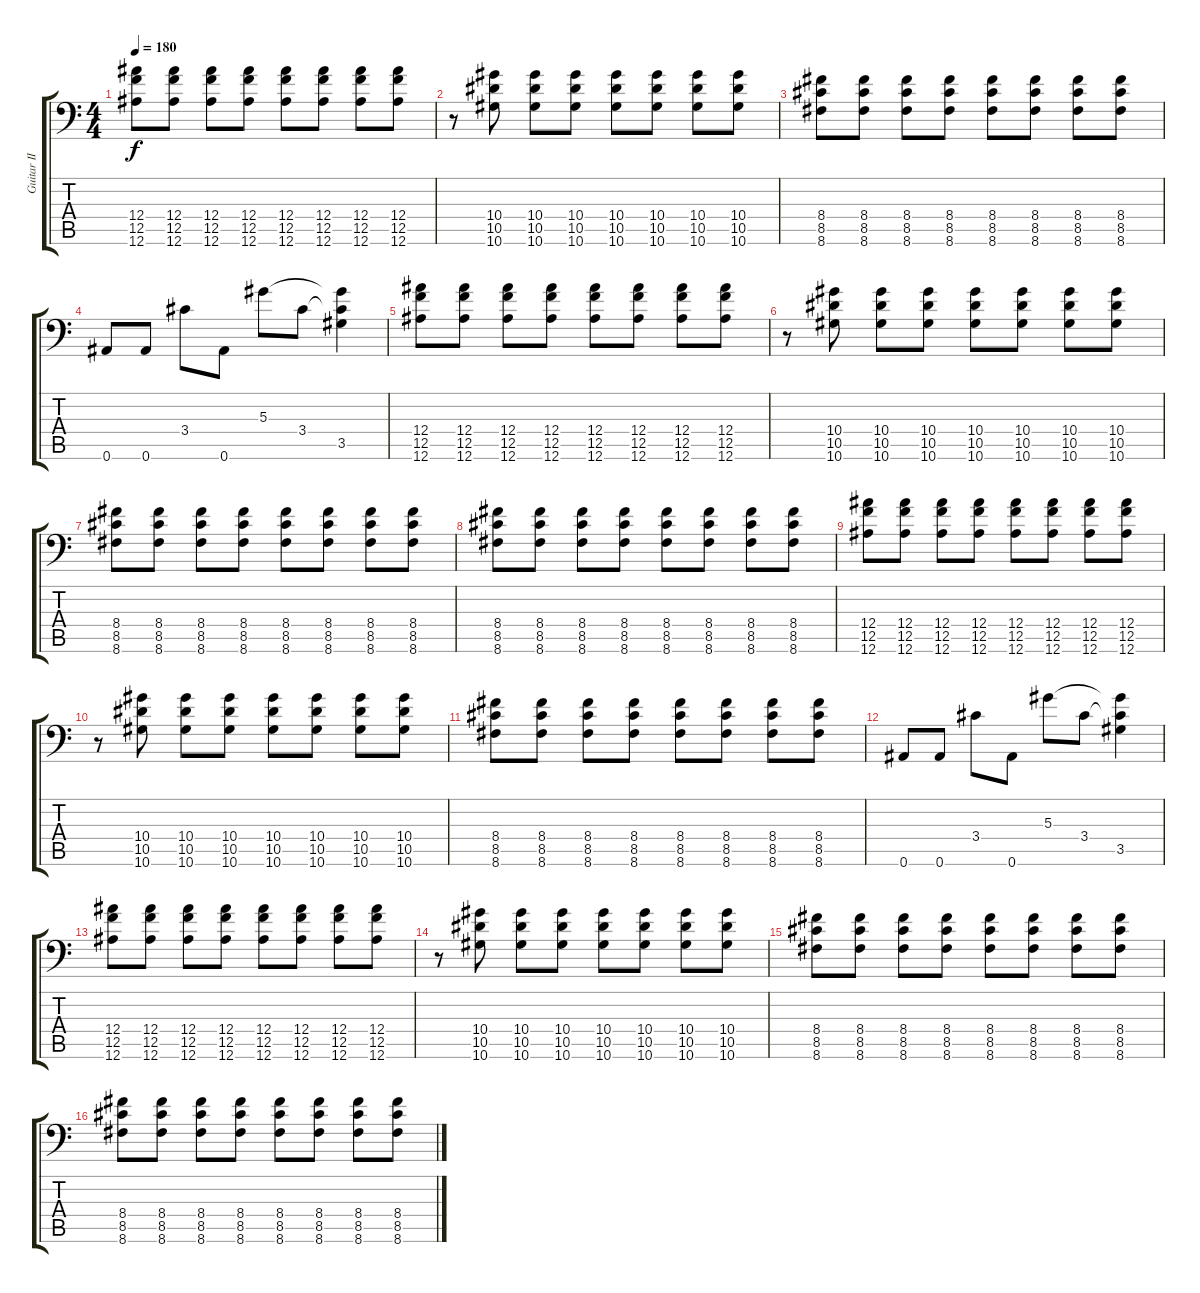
\track ("Guitar II" "Guitar II") {instrument distortionguitar}
\staff {score tabs}
\tuning (C4 G3 Eb3 Bb2 F2 Bb1) {hide}
\ts (4 4)
\tempo 180
\clef f4
\ks c
(12.4 12.5 12.6).8{dy f} (12.4 12.5 12.6).8 (12.4 12.5 12.6).8 (12.4 12.5 12.6).8 (12.4 12.5 12.6).8 (12.4 12.5 12.6).8 (12.4 12.5 12.6).8 (12.4 12.5 12.6).8 |
r.8 (10.4 10.5 10.6).8 (10.4 10.5 10.6).8 (10.4 10.5 10.6).8 (10.4 10.5 10.6).8 (10.4 10.5 10.6).8 (10.4 10.5 10.6).8 (10.4 10.5 10.6).8 |
(8.4 8.5 8.6).8 (8.4 8.5 8.6).8 (8.4 8.5 8.6).8 (8.4 8.5 8.6).8 (8.4 8.5 8.6).8 (8.4 8.5 8.6).8 (8.4 8.5 8.6).8 (8.4 8.5 8.6).8 |
0.6.8 0.6.8 3.4.8 0.6.8 5.3.8 3.4.8 (5.3{t} 3.4{t} 3.5).4 |
(12.4 12.5 12.6).8 (12.4 12.5 12.6).8 (12.4 12.5 12.6).8 (12.4 12.5 12.6).8 (12.4 12.5 12.6).8 (12.4 12.5 12.6).8 (12.4 12.5 12.6).8 (12.4 12.5 12.6).8 |
r.8 (10.4 10.5 10.6).8 (10.4 10.5 10.6).8 (10.4 10.5 10.6).8 (10.4 10.5 10.6).8 (10.4 10.5 10.6).8 (10.4 10.5 10.6).8 (10.4 10.5 10.6).8 |
(8.4 8.5 8.6).8 (8.4 8.5 8.6).8 (8.4 8.5 8.6).8 (8.4 8.5 8.6).8 (8.4 8.5 8.6).8 (8.4 8.5 8.6).8 (8.4 8.5 8.6).8 (8.4 8.5 8.6).8 |
(8.4 8.5 8.6).8 (8.4 8.5 8.6).8 (8.4 8.5 8.6).8 (8.4 8.5 8.6).8 (8.4 8.5 8.6).8 (8.4 8.5 8.6).8 (8.4 8.5 8.6).8 (8.4 8.5 8.6).8 |
(12.4 12.5 12.6).8 (12.4 12.5 12.6).8 (12.4 12.5 12.6).8 (12.4 12.5 12.6).8 (12.4 12.5 12.6).8 (12.4 12.5 12.6).8 (12.4 12.5 12.6).8 (12.4 12.5 12.6).8 |
r.8 (10.4 10.5 10.6).8 (10.4 10.5 10.6).8 (10.4 10.5 10.6).8 (10.4 10.5 10.6).8 (10.4 10.5 10.6).8 (10.4 10.5 10.6).8 (10.4 10.5 10.6).8 |
(8.4 8.5 8.6).8 (8.4 8.5 8.6).8 (8.4 8.5 8.6).8 (8.4 8.5 8.6).8 (8.4 8.5 8.6).8 (8.4 8.5 8.6).8 (8.4 8.5 8.6).8 (8.4 8.5 8.6).8 |
0.6.8 0.6.8 3.4.8 0.6.8 5.3.8 3.4.8 (5.3{t} 3.4{t} 3.5).4 |
(12.4 12.5 12.6).8 (12.4 12.5 12.6).8 (12.4 12.5 12.6).8 (12.4 12.5 12.6).8 (12.4 12.5 12.6).8 (12.4 12.5 12.6).8 (12.4 12.5 12.6).8 (12.4 12.5 12.6).8 |
r.8 (10.4 10.5 10.6).8 (10.4 10.5 10.6).8 (10.4 10.5 10.6).8 (10.4 10.5 10.6).8 (10.4 10.5 10.6).8 (10.4 10.5 10.6).8 (10.4 10.5 10.6).8 |
(8.4 8.5 8.6).8 (8.4 8.5 8.6).8 (8.4 8.5 8.6).8 (8.4 8.5 8.6).8 (8.4 8.5 8.6).8 (8.4 8.5 8.6).8 (8.4 8.5 8.6).8 (8.4 8.5 8.6).8 |
(8.4 8.5 8.6).8 (8.4 8.5 8.6).8 (8.4 8.5 8.6).8 (8.4 8.5 8.6).8 (8.4 8.5 8.6).8 (8.4 8.5 8.6).8 (8.4 8.5 8.6).8 (8.4 8.5 8.6).8
